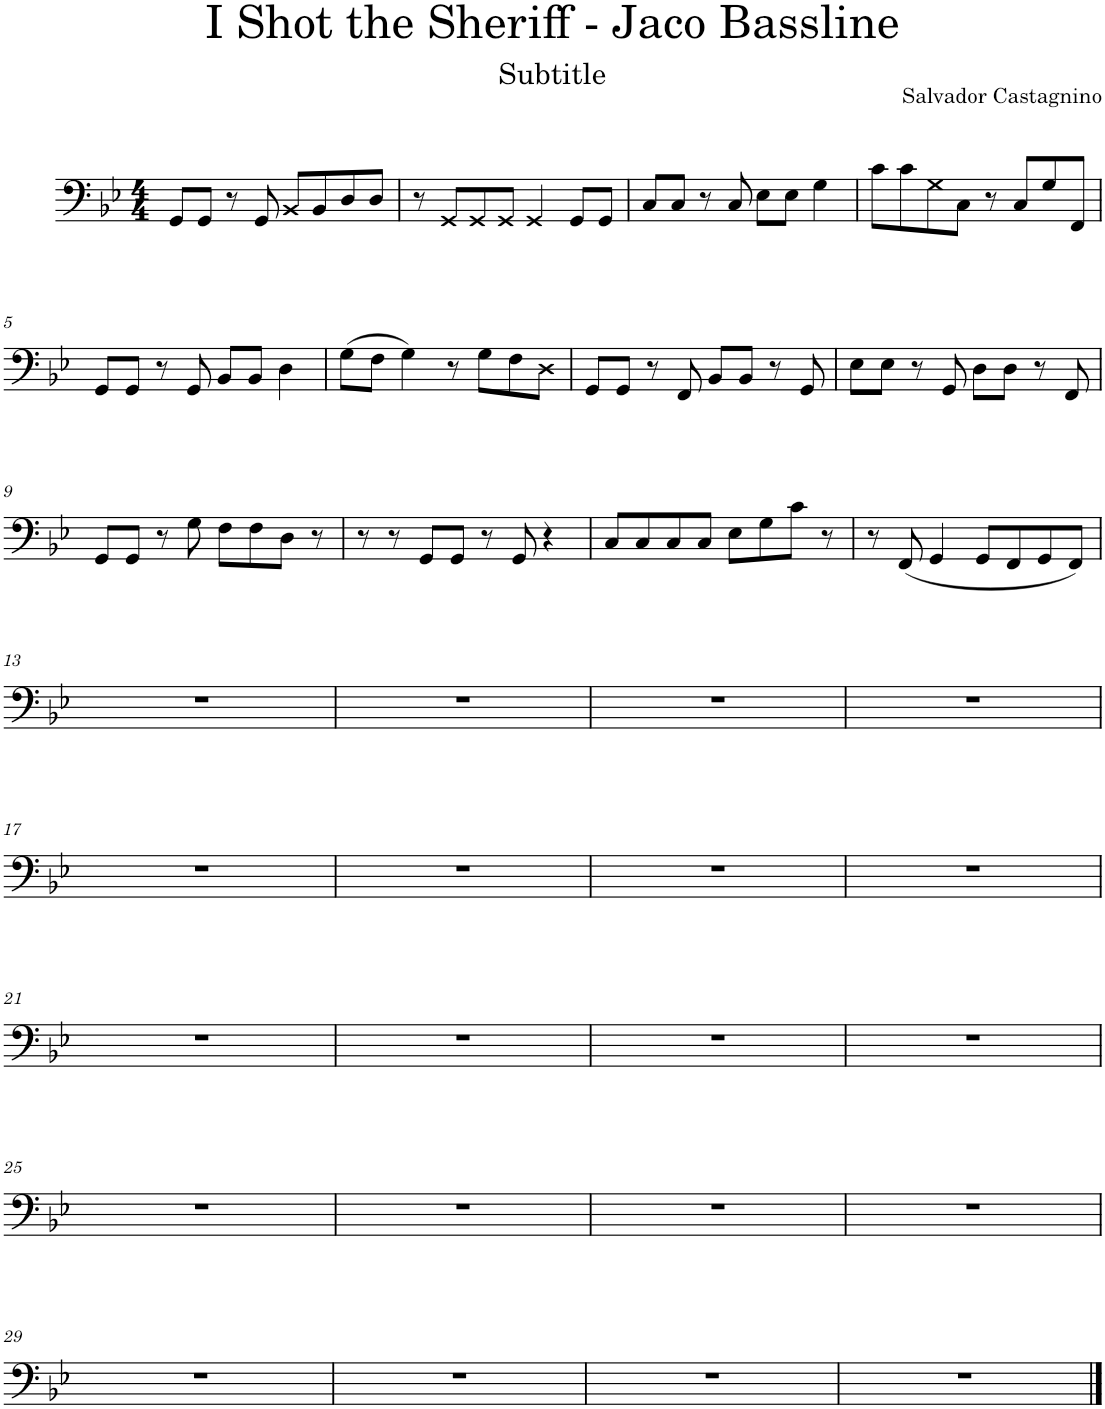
**kern
*part1
*staff1
*I"Fretless Electric Bass
*I'Frtl. El. B.
*clefF4
*Trd7c12
*k[b-e-]
*M4/4
=1
8GG/L
8GG/J
8r
8GG/
8BB-/L
8BB-/
8D/
8D/J
=2
8r
8GG/L
8GG/
8GG/J
4GG/
8GG/L
8GG/J
=3
8C/L
8C/J
8r
8C/
8E-\L
8E-\J
4G\
=4
8c\L
8c\
8G\
8C\J
8r
8C/L
8G/
8FF/J
!!LO:LB:g=z
=5
8GG/L
8GG/J
8r
8GG/
8BB-/L
8BB-/J
4D\
=6
(8G\L
8F\J
4G\)
8r
8G\L
8F\
8D\J
=7
8GG/L
8GG/J
8r
8FF/
8BB-/L
8BB-/J
8r
8GG/
=8
8E-\L
8E-\J
8r
8GG/
8D\L
8D\J
8r
8FF/
!!LO:LB:g=z
=9
8GG/L
8GG/J
8r
8G\
8F\L
8F\
8D\J
8r
=10
8r
8r
8GG/L
8GG/J
8r
8GG/
4r
=11
8C/L
8C/
8C/
8C/J
8E-\L
8G\
8c\J
8r
=12
8r
(8FF/
4GG/
8GG/L
8FF/
8GG/
8FF/J)
!!LO:LB:g=z
=13
1r
=14
1r
=15
1r
=16
1r
!!LO:LB:g=z
=17
1r
=18
1r
=19
1r
=20
1r
!!LO:LB:g=z
=21
1r
=22
1r
=23
1r
=24
1r
!!LO:LB:g=z
=25
1r
=26
1r
=27
1r
=28
1r
!!LO:LB:g=z
=29
1r
=30
1r
=31
1r
=32
1r
==
*-
